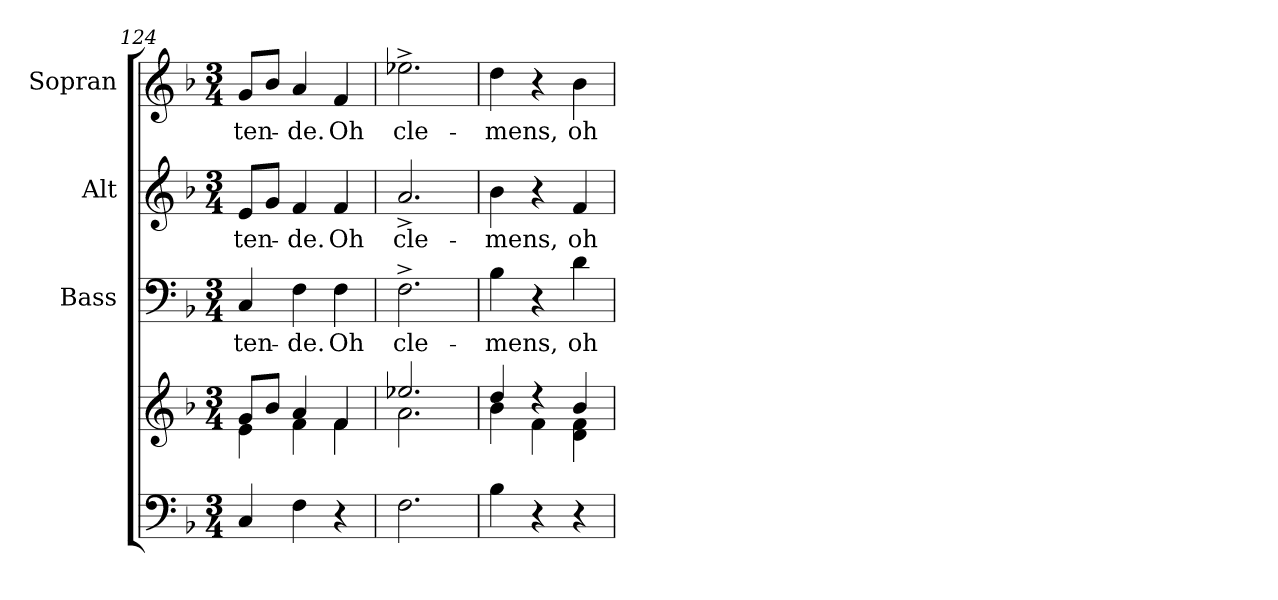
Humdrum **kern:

**kern	**kern	**kern	**text	**kern	**text	**kern	**text
*part4	*part4	*part3	*part3	*part2	*part2	*part1	*part1
*staff5	*staff4	*staff3	*staff3	*staff2	*staff2	*staff1	*staff1
*	*	*I"Bass	*	*I"Alt	*	*I"Sopran	*
*	*	*I'B.	*	*I'A.	*	*I'S.	*
*clefF4	*clefG2	*clefF4	*	*clefG2	*	*clefG2	*
*k[b-]	*k[b-]	*k[b-]	*	*k[b-]	*	*k[b-]	*
*F:	*F:	*F:	*	*F:	*	*F:	*
*M3/4	*M3/4	*M3/4	*	*M3/4	*	*M3/4	*
=124	=124	=124	=124	=124	=124	=124	=124
*	*^	*	*	*	*	*	*
!	!	!	!	!LO:LY:b	!	!LO:LY:b	!	!LO:LY:b
4C/	8g/L	4e\	4C/	-ten-	8e/L	-ten-	8g/L	-ten-
.	8b-/J	.	.	.	8g/J	.	8b-/J	.
!	!	!	!	!LO:LY:b	!	!LO:LY:b	!	!LO:LY:b
4F\	4a/	4f\	4F\	-de.	4f/	-de.	4a/	-de.
!	!	!	!	!LO:LY:b	!	!LO:LY:b	!	!LO:LY:b
4r	4f/	4f\	4F\	Oh	4f/	Oh	4f/	Oh
=125	=125	=125	=125	=125	=125	=125	=125	=125
!	!	!	!	!LO:LY:b	!	!LO:LY:b	!	!LO:LY:b
2.F\	2.ee-X/	2.a\	2.F^>\	cle-	2.a^</	cle-	2.ee-X^>\	cle-
=126	=126	=126	=126	=126	=126	=126	=126	=126
!	!	!	!	!LO:LY:b	!	!LO:LY:b	!	!LO:LY:b
4B-\	4dd/	4b-\	4B-\	-mens,	4b-\	-mens,	4dd\	-mens,
4r	4rdd	4f\	4r	.	4r	.	4r	.
!	!	!	!	!LO:LY:b	!	!LO:LY:b	!	!LO:LY:b
4r	4b-/	4d\ 4f\	4d\	oh	4f/	oh	4b-\	oh
*	*v	*v	*	*	*	*	*	*
=	=	=	=	=	=	=	=
*-	*-	*-	*-	*-	*-	*-	*-
